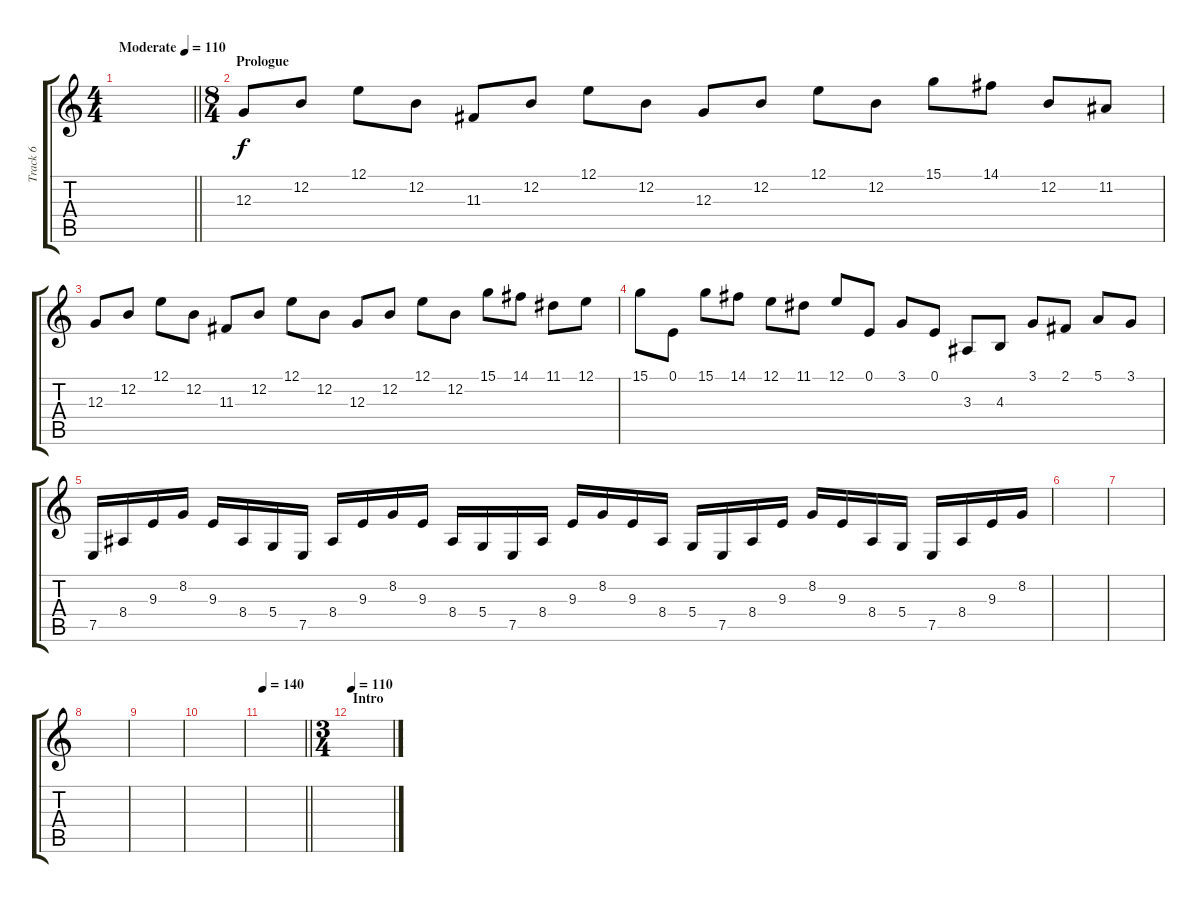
\track ("Track 6" "Track 6") {instrument acousticgrandpiano}
\staff {score tabs}
\tuning (E4 B3 G3 D3 A2 E2) {hide}
\ts (4 4)
\tempo (110 "Moderate")
\clef g2
\barLineRight lightlight
\ks c
|
\ts (8 4)
\section ("" "Prologue")
12.3.8 12.2.8 12.1.8 12.2.8 11.3.8 12.2.8 12.1.8 12.2.8 12.3.8 12.2.8 12.1.8 12.2.8 15.1.8 14.1.8 12.2.8 11.2.8 |
12.3.8 12.2.8 12.1.8 12.2.8 11.3.8 12.2.8 12.1.8 12.2.8 12.3.8 12.2.8 12.1.8 12.2.8 15.1.8 14.1.8 11.1.8 12.1.8 |
15.1.8 0.1.8 15.1.8 14.1.8 12.1.8 11.1.8 12.1.8 0.1.8 3.1.8 0.1.8 3.3.8 4.3.8 3.1.8 2.1.8 5.1.8 3.1.8 |
7.5.16 8.4.16 9.3.16 8.2.16 9.3.16 8.4.16 5.4.16 7.5.16 8.4.16 9.3.16 8.2.16 9.3.16 8.4.16 5.4.16 7.5.16 8.4.16 9.3.16 8.2.16 9.3.16 8.4.16 5.4.16 7.5.16 8.4.16 9.3.16 8.2.16 9.3.16 8.4.16 5.4.16 7.5.16 8.4.16 9.3.16 8.2.16 |
|
|
|
|
|
\tempo 140
\barLineRight lightlight
|
\ts (3 4)
\section ("" "Intro")
\tempo 110
